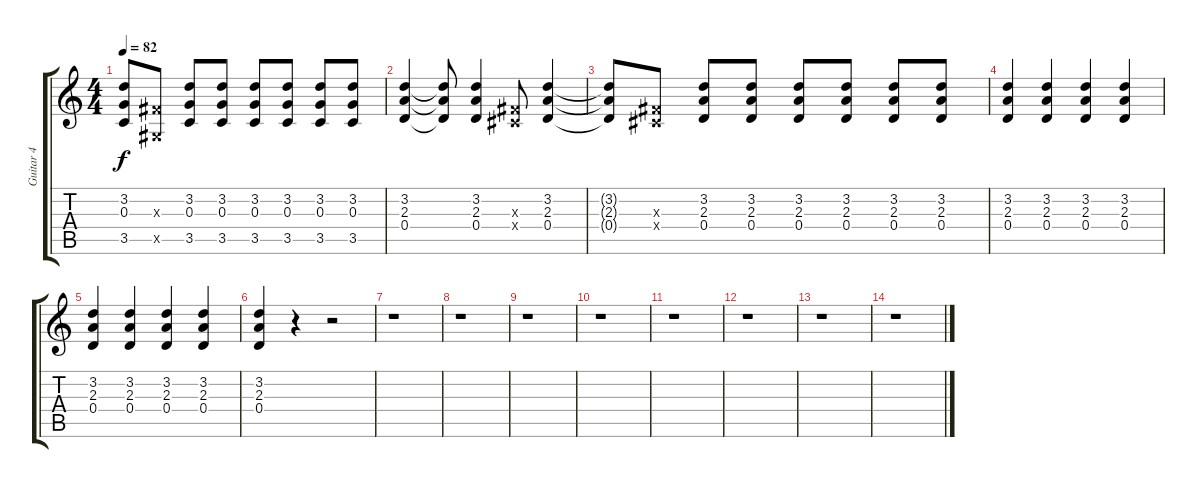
\track ("Guitar 4" "Guitar 4") {instrument distortionguitar}
\staff {score tabs}
\tuning (E4 B3 G3 D3 A2 E2) {hide}
\ts (4 4)
\tempo 82
\clef g2
\ks c
(3.2{t} 0.3{t} 3.5{t}).8{dy f} (-1.3{x} -1.5{x}).8 (3.2 0.3 3.5).8 (3.2 0.3 3.5).8 (3.2 0.3 3.5).8 (3.2 0.3 3.5).8 (3.2 0.3 3.5).8 (3.2 0.3 3.5).8 |
(3.2 2.3 0.4).4 (3.2{t} 2.3{t} 0.4{t}).8 (3.2 2.3 0.4).4 (-1.3{x} -1.4{x}).8 (3.2 2.3 0.4).4 |
(3.2{t} 2.3{t} 0.4{t}).8 (-1.3{x} -1.4{x}).8 (3.2 2.3 0.4).8 (3.2 2.3 0.4).8 (3.2 2.3 0.4).8 (3.2 2.3 0.4).8 (3.2 2.3 0.4).8 (3.2 2.3 0.4).8 |
(3.2 2.3 0.4).4 (3.2 2.3 0.4).4 (3.2 2.3 0.4).4 (3.2 2.3 0.4).4 |
(3.2 2.3 0.4).4 (3.2 2.3 0.4).4 (3.2 2.3 0.4).4 (3.2 2.3 0.4).4 |
(3.2 2.3 0.4).4 r.4 r.2 |
r.1 |
r.1 |
r.1 |
r.1 |
r.1 |
r.1 |
r.1 |
r.1
